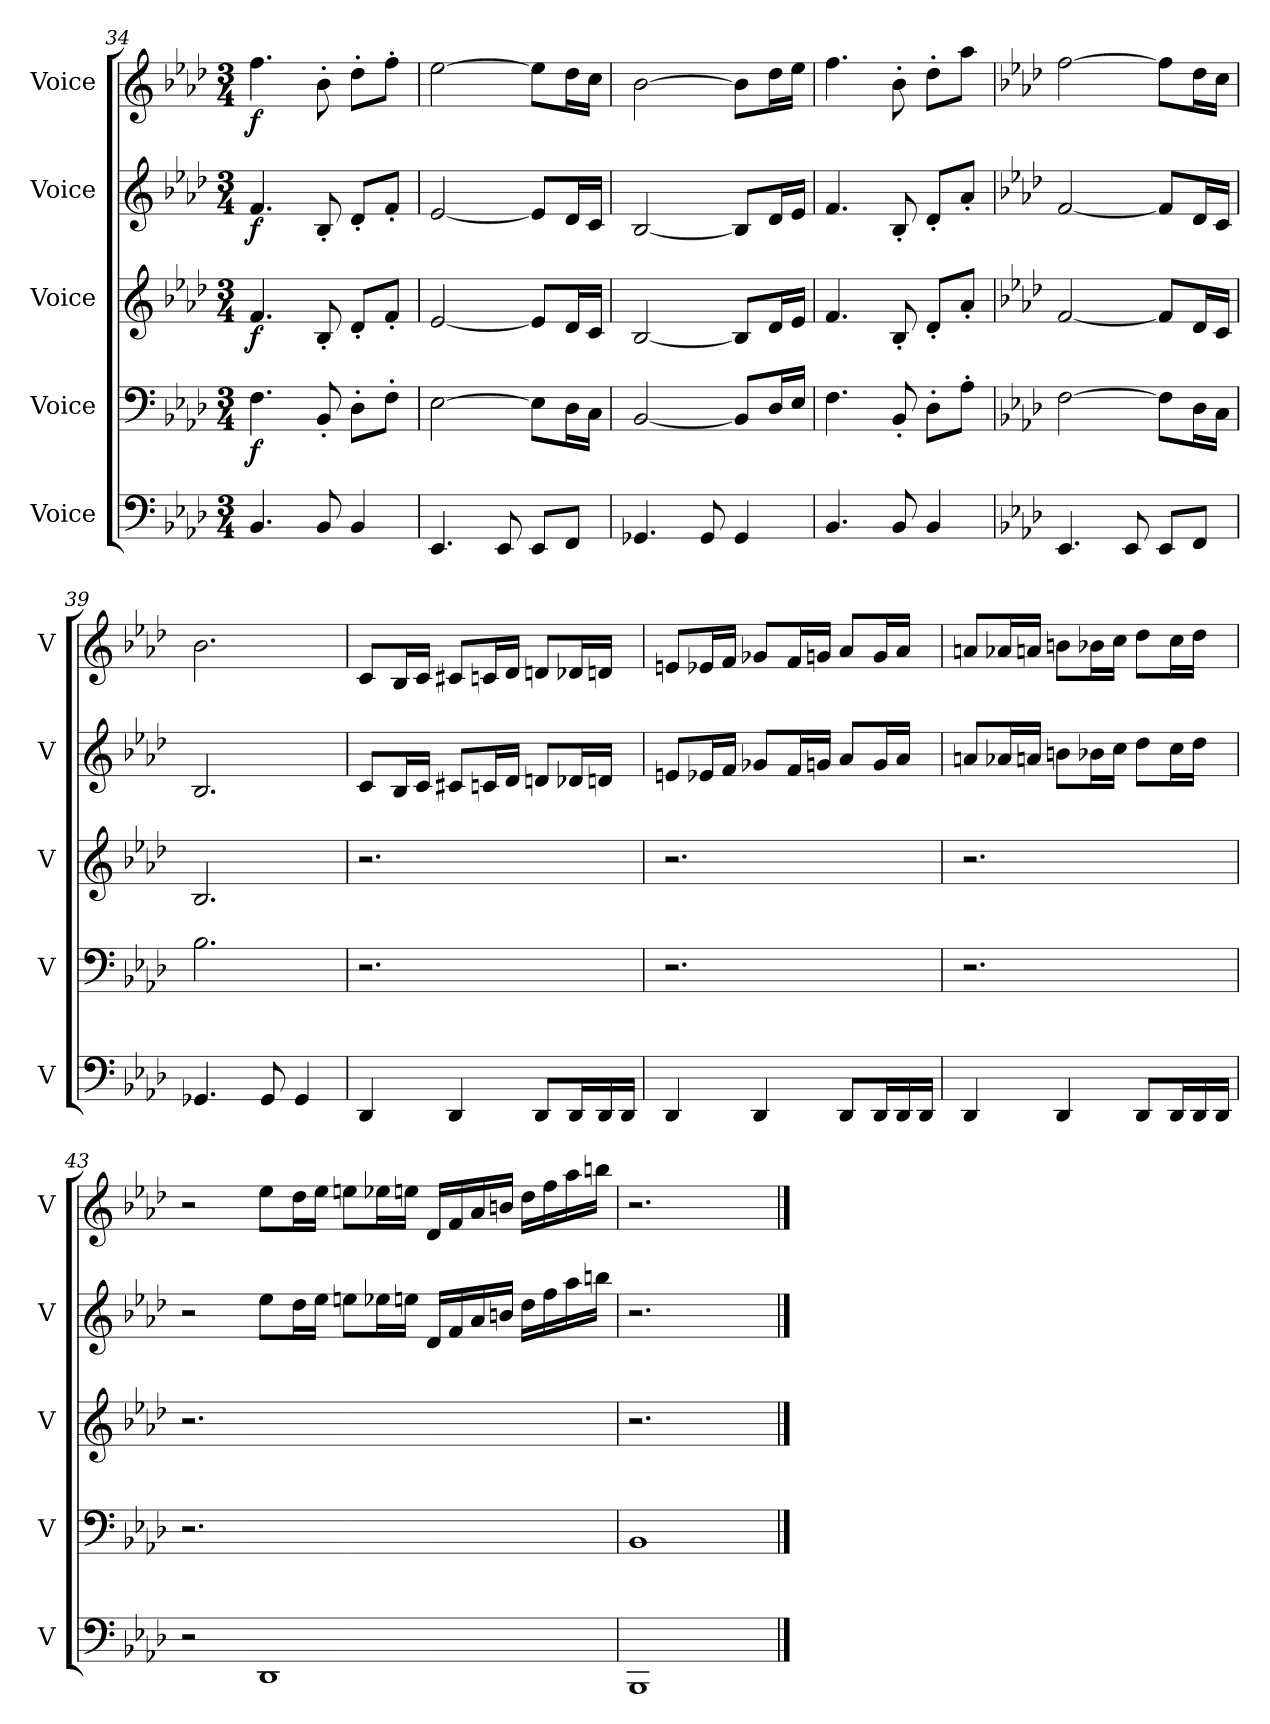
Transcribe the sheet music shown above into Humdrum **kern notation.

**kern	**kern	**dynam	**kern	**dynam	**kern	**dynam	**kern	**dynam
*part5	*part4	*part4	*part3	*part3	*part2	*part2	*part1	*part1
*staff5	*staff4	*staff4	*staff3	*staff3	*staff2	*staff2	*staff1	*staff1
*I"Voice	*I"Voice	*	*I"Voice	*	*I"Voice	*	*I"Voice	*
*I'V	*I'V	*	*I'V	*	*I'V	*	*I'V	*
*clefF4	*clefF4	*	*clefG2	*	*clefG2	*	*clefG2	*
*k[b-e-a-d-]	*k[b-e-a-d-]	*	*k[b-e-a-d-]	*	*k[b-e-a-d-]	*	*k[b-e-a-d-]	*
*M3/4	*M3/4	*	*M3/4	*	*M3/4	*	*M3/4	*
=34	=34	=34	=34	=34	=34	=34	=34	=34
!	!	!LO:DY:b	!	!LO:DY:b	!	!LO:DY:b	!	!LO:DY:b
4.BB-/	4.F\	f	4.f/	f	4.f/	f	4.ff\	f
8BB-/	8BB-'/	.	8B-'/	.	8B-'/	.	8b-'\	.
4BB-/	8D-'\L	.	8d-'/L	.	8d-'/L	.	8dd-'\L	.
.	8F'\J	.	8f'/J	.	8f'/J	.	8ff'\J	.
=35	=35	=35	=35	=35	=35	=35	=35	=35
4.EE-/	[2E-\	.	[2e-/	.	[2e-/	.	[2ee-\	.
8EE-/	.	.	.	.	.	.	.	.
8EE-/L	8E-\L]	.	8e-/L]	.	8e-/L]	.	8ee-\L]	.
8FF/J	16D-\L	.	16d-/L	.	16d-/L	.	16dd-\L	.
.	16C\JJ	.	16c/JJ	.	16c/JJ	.	16cc\JJ	.
=36	=36	=36	=36	=36	=36	=36	=36	=36
4.GG-X/	[2BB-/	.	[2B-/	.	[2B-/	.	[2b-\	.
8GG-/	.	.	.	.	.	.	.	.
4GG-/	8BB-/L]	.	8B-/L]	.	8B-/L]	.	8b-\L]	.
.	16D-/L	.	16d-/L	.	16d-/L	.	16dd-\L	.
.	16E-/JJ	.	16e-/JJ	.	16e-/JJ	.	16ee-\JJ	.
=37	=37	=37	=37	=37	=37	=37	=37	=37
4.BB-/	4.F\	.	4.f/	.	4.f/	.	4.ff\	.
8BB-/	8BB-'/	.	8B-'/	.	8B-'/	.	8b-'\	.
4BB-/	8D-'\L	.	8d-'/L	.	8d-'/L	.	8dd-'\L	.
.	8A-'\J	.	8a-'/J	.	8a-'/J	.	8aa-\J	.
!!LO:PB:g=z
=38	=38	=38	=38	=38	=38	=38	=38	=38
*k[b-e-a-d-]	*k[b-e-a-d-]	*	*k[b-e-a-d-]	*	*k[b-e-a-d-]	*	*k[b-e-a-d-]	*
4.EE-/	[2F\	.	[2f/	.	[2f/	.	[2ff\	.
8EE-/	.	.	.	.	.	.	.	.
8EE-/L	8F\L]	.	8f/L]	.	8f/L]	.	8ff\L]	.
8FF/J	16D-\L	.	16d-/L	.	16d-/L	.	16dd-\L	.
.	16C\JJ	.	16c/JJ	.	16c/JJ	.	16cc\JJ	.
=39	=39	=39	=39	=39	=39	=39	=39	=39
4.GG-X/	2.B-\	.	2.B-/	.	2.B-/	.	2.b-\	.
8GG-/	.	.	.	.	.	.	.	.
4GG-/	.	.	.	.	.	.	.	.
=40	=40	=40	=40	=40	=40	=40	=40	=40
4DD-/	2.r	.	2.r	.	8c/L	.	8c/L	.
.	.	.	.	.	16B-/L	.	16B-/L	.
.	.	.	.	.	16c/JJ	.	16c/JJ	.
4DD-/	.	.	.	.	8c#X/L	.	8c#X/L	.
.	.	.	.	.	16cn/L	.	16cn/L	.
.	.	.	.	.	16d-/JJ	.	16d-/JJ	.
8DD-/L	.	.	.	.	8dn/L	.	8dn/L	.
16DD-/L	.	.	.	.	16d-X/L	.	16d-X/L	.
16DD-/	.	.	.	.	16dn/JJ	.	16dn/JJ	.
16DD-/JJ	16ryy	.	16ryy	.	16ryy	.	16ryy	.
=41	=41	=41	=41	=41	=41	=41	=41	=41
4DD-/	2.r	.	2.r	.	8en/L	.	8en/L	.
.	.	.	.	.	16e-X/L	.	16e-X/L	.
.	.	.	.	.	16f/JJ	.	16f/JJ	.
4DD-/	.	.	.	.	8g-X/L	.	8g-X/L	.
.	.	.	.	.	16f/L	.	16f/L	.
.	.	.	.	.	16gn/JJ	.	16gn/JJ	.
8DD-/L	.	.	.	.	8a-/L	.	8a-/L	.
16DD-/L	.	.	.	.	16g/L	.	16g/L	.
16DD-/	.	.	.	.	16a-/JJ	.	16a-/JJ	.
16DD-/JJ	16ryy	.	16ryy	.	16ryy	.	16ryy	.
!!LO:LB:g=z
=42	=42	=42	=42	=42	=42	=42	=42	=42
4DD-/	2.r	.	2.r	.	8an/L	.	8an/L	.
.	.	.	.	.	16a-X/L	.	16a-X/L	.
.	.	.	.	.	16an/JJ	.	16an/JJ	.
4DD-/	.	.	.	.	8bn\L	.	8bn\L	.
.	.	.	.	.	16b-X\L	.	16b-X\L	.
.	.	.	.	.	16cc\JJ	.	16cc\JJ	.
8DD-/L	.	.	.	.	8dd-\L	.	8dd-\L	.
16DD-/L	.	.	.	.	16cc\L	.	16cc\L	.
16DD-/	.	.	.	.	16dd-\JJ	.	16dd-\JJ	.
16DD-/JJ	16ryy	.	16ryy	.	16ryy	.	16ryy	.
=43	=43	=43	=43	=43	=43	=43	=43	=43
2r	2.r	.	2.r	.	2r	.	2r	.
1DD-	.	.	.	.	8ee-\L	.	8ee-\L	.
.	.	.	.	.	16dd-\L	.	16dd-\L	.
.	.	.	.	.	16ee-\JJ	.	16ee-\JJ	.
.	2.ryy	.	2.ryy	.	8een\L	.	8een\L	.
.	.	.	.	.	16ee-X\L	.	16ee-X\L	.
.	.	.	.	.	16een\JJ	.	16een\JJ	.
.	.	.	.	.	16d-/LL	.	16d-/LL	.
.	.	.	.	.	16f/	.	16f/	.
.	.	.	.	.	16a-/	.	16a-/	.
.	.	.	.	.	16bn/JJ	.	16bn/JJ	.
.	.	.	.	.	16dd-\LL	.	16dd-\LL	.
.	.	.	.	.	16ff\	.	16ff\	.
.	.	.	.	.	16aa-\	.	16aa-\	.
.	.	.	.	.	16bbn\JJ	.	16bbn\JJ	.
=44	=44	=44	=44	=44	=44	=44	=44	=44
1BBB-	1BB-	.	2.r	.	2.r	.	2.r	.
.	.	.	4ryy	.	4ryy	.	4ryy	.
==	==	==	==	==	==	==	==	==
*-	*-	*-	*-	*-	*-	*-	*-	*-
